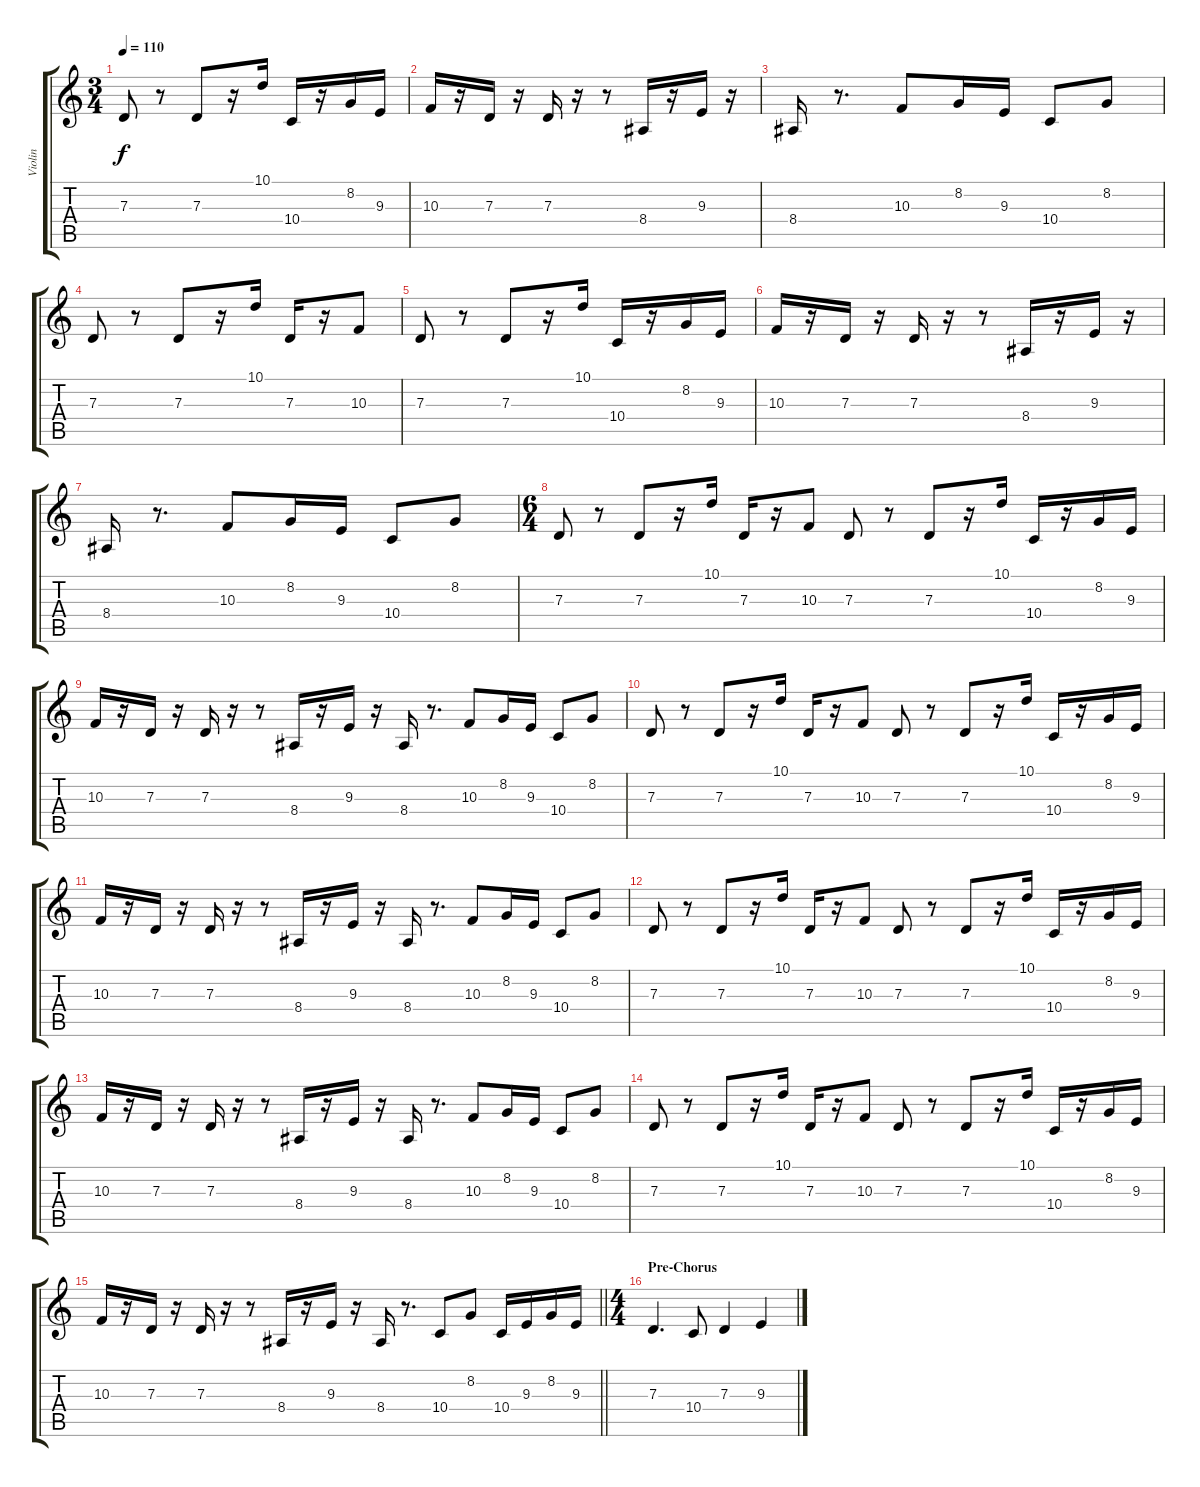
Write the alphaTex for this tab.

\track ("Violin" "Violin") {instrument violin}
\staff {score tabs}
\tuning (E4 B3 G3 D3 A2 E2) {hide}
\ts (3 4)
\tempo 110
\clef g2
\ks c
7.3.8{dy f} r.8 7.3.8 r.16 10.1.16 10.4.16 r.16 8.2.16 9.3.16 |
10.3.16 r.16 7.3.16 r.16 7.3.16 r.16 r.8 8.4.16 r.16 9.3.16 r.16 |
8.4.16 r.8{d} 10.3.8 8.2.16 9.3.16 10.4.8 8.2.8 |
7.3.8 r.8 7.3.8 r.16 10.1.16 7.3.16 r.16 10.3.8 |
7.3.8 r.8 7.3.8 r.16 10.1.16 10.4.16 r.16 8.2.16 9.3.16 |
10.3.16 r.16 7.3.16 r.16 7.3.16 r.16 r.8 8.4.16 r.16 9.3.16 r.16 |
8.4.16 r.8{d} 10.3.8 8.2.16 9.3.16 10.4.8 8.2.8 |
\ts (6 4)
7.3.8 r.8 7.3.8 r.16 10.1.16 7.3.16 r.16 10.3.8 7.3.8 r.8 7.3.8 r.16 10.1.16 10.4.16 r.16 8.2.16 9.3.16 |
10.3.16 r.16 7.3.16 r.16 7.3.16 r.16 r.8 8.4.16 r.16 9.3.16 r.16 8.4.16 r.8{d} 10.3.8 8.2.16 9.3.16 10.4.8 8.2.8 |
7.3.8 r.8 7.3.8 r.16 10.1.16 7.3.16 r.16 10.3.8 7.3.8 r.8 7.3.8 r.16 10.1.16 10.4.16 r.16 8.2.16 9.3.16 |
10.3.16 r.16 7.3.16 r.16 7.3.16 r.16 r.8 8.4.16 r.16 9.3.16 r.16 8.4.16 r.8{d} 10.3.8 8.2.16 9.3.16 10.4.8 8.2.8 |
7.3.8 r.8 7.3.8 r.16 10.1.16 7.3.16 r.16 10.3.8 7.3.8 r.8 7.3.8 r.16 10.1.16 10.4.16 r.16 8.2.16 9.3.16 |
10.3.16 r.16 7.3.16 r.16 7.3.16 r.16 r.8 8.4.16 r.16 9.3.16 r.16 8.4.16 r.8{d} 10.3.8 8.2.16 9.3.16 10.4.8 8.2.8 |
7.3.8 r.8 7.3.8 r.16 10.1.16 7.3.16 r.16 10.3.8 7.3.8 r.8 7.3.8 r.16 10.1.16 10.4.16 r.16 8.2.16 9.3.16 |
\barLineRight lightlight
10.3.16 r.16 7.3.16 r.16 7.3.16 r.16 r.8 8.4.16 r.16 9.3.16 r.16 8.4.16 r.8{d} 10.4.8 8.2.8 10.4.16 9.3.16 8.2.16 9.3.16 |
\ts (4 4)
\section ("" "Pre-Chorus")
7.3.4{d volume 11} 10.4.8 7.3.4 9.3.4
